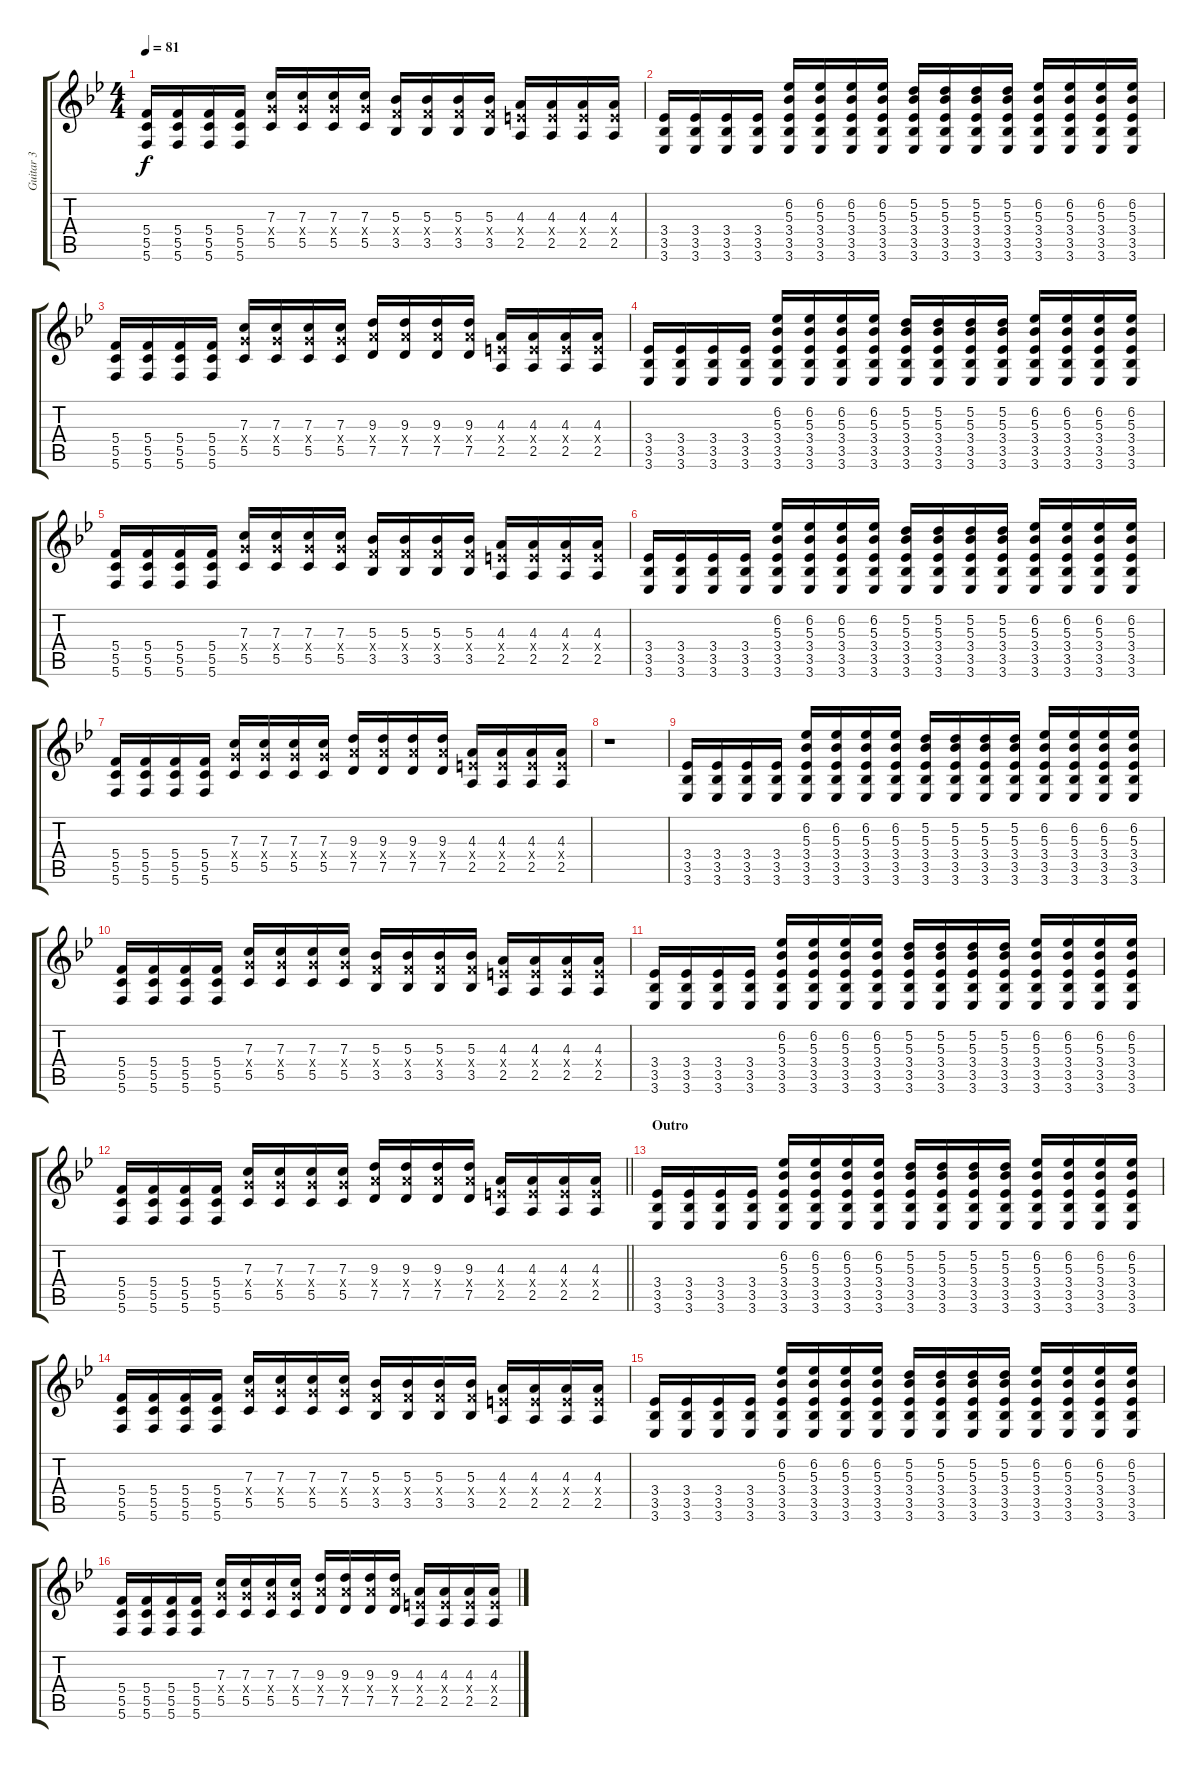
\track ("Guitar 3" "Guitar 3") {instrument distortionguitar}
\staff {score tabs}
\tuning (D4 A3 F3 C3 G2 C2) {hide}
\ts (4 4)
\tempo 81
\clef g2
\ks gminor
(5.4 5.5 5.6).16{dy f} (5.4 5.5 5.6).16 (5.4 5.5 5.6).16 (5.4 5.5 5.6).16 (7.3 7.4{x} 5.5).16 (7.3 7.4{x} 5.5).16 (7.3 7.4{x} 5.5).16 (7.3 7.4{x} 5.5).16 (5.3 5.4{x} 3.5).16 (5.3 5.4{x} 3.5).16 (5.3 5.4{x} 3.5).16 (5.3 5.4{x} 3.5).16 (4.3 4.4{x} 2.5).16 (4.3 4.4{x} 2.5).16 (4.3 4.4{x} 2.5).16 (4.3 4.4{x} 2.5).16 |
(3.4 3.5 3.6).16 (3.4 3.5 3.6).16 (3.4 3.5 3.6).16 (3.4 3.5 3.6).16 (6.2 5.3 3.4 3.5 3.6).16 (6.2 5.3 3.4 3.5 3.6).16 (6.2 5.3 3.4 3.5 3.6).16 (6.2 5.3 3.4 3.5 3.6).16 (5.2 5.3 3.4 3.5 3.6).16 (5.2 5.3 3.4 3.5 3.6).16 (5.2 5.3 3.4 3.5 3.6).16 (5.2 5.3 3.4 3.5 3.6).16 (6.2 5.3 3.4 3.5 3.6).16 (6.2 5.3 3.4 3.5 3.6).16 (6.2 5.3 3.4 3.5 3.6).16 (6.2 5.3 3.4 3.5 3.6).16 |
(5.4 5.5 5.6).16 (5.4 5.5 5.6).16 (5.4 5.5 5.6).16 (5.4 5.5 5.6).16 (7.3 7.4{x} 5.5).16 (7.3 7.4{x} 5.5).16 (7.3 7.4{x} 5.5).16 (7.3 7.4{x} 5.5).16 (9.3 9.4{x} 7.5).16 (9.3 9.4{x} 7.5).16 (9.3 9.4{x} 7.5).16 (9.3 9.4{x} 7.5).16 (4.3 4.4{x} 2.5).16 (4.3 4.4{x} 2.5).16 (4.3 4.4{x} 2.5).16 (4.3 4.4{x} 2.5).16 |
(3.4 3.5 3.6).16 (3.4 3.5 3.6).16 (3.4 3.5 3.6).16 (3.4 3.5 3.6).16 (6.2 5.3 3.4 3.5 3.6).16 (6.2 5.3 3.4 3.5 3.6).16 (6.2 5.3 3.4 3.5 3.6).16 (6.2 5.3 3.4 3.5 3.6).16 (5.2 5.3 3.4 3.5 3.6).16 (5.2 5.3 3.4 3.5 3.6).16 (5.2 5.3 3.4 3.5 3.6).16 (5.2 5.3 3.4 3.5 3.6).16 (6.2 5.3 3.4 3.5 3.6).16 (6.2 5.3 3.4 3.5 3.6).16 (6.2 5.3 3.4 3.5 3.6).16 (6.2 5.3 3.4 3.5 3.6).16 |
(5.4 5.5 5.6).16 (5.4 5.5 5.6).16 (5.4 5.5 5.6).16 (5.4 5.5 5.6).16 (7.3 7.4{x} 5.5).16 (7.3 7.4{x} 5.5).16 (7.3 7.4{x} 5.5).16 (7.3 7.4{x} 5.5).16 (5.3 5.4{x} 3.5).16 (5.3 5.4{x} 3.5).16 (5.3 5.4{x} 3.5).16 (5.3 5.4{x} 3.5).16 (4.3 4.4{x} 2.5).16 (4.3 4.4{x} 2.5).16 (4.3 4.4{x} 2.5).16 (4.3 4.4{x} 2.5).16 |
(3.4 3.5 3.6).16 (3.4 3.5 3.6).16 (3.4 3.5 3.6).16 (3.4 3.5 3.6).16 (6.2 5.3 3.4 3.5 3.6).16 (6.2 5.3 3.4 3.5 3.6).16 (6.2 5.3 3.4 3.5 3.6).16 (6.2 5.3 3.4 3.5 3.6).16 (5.2 5.3 3.4 3.5 3.6).16 (5.2 5.3 3.4 3.5 3.6).16 (5.2 5.3 3.4 3.5 3.6).16 (5.2 5.3 3.4 3.5 3.6).16 (6.2 5.3 3.4 3.5 3.6).16 (6.2 5.3 3.4 3.5 3.6).16 (6.2 5.3 3.4 3.5 3.6).16 (6.2 5.3 3.4 3.5 3.6).16 |
(5.4 5.5 5.6).16 (5.4 5.5 5.6).16 (5.4 5.5 5.6).16 (5.4 5.5 5.6).16 (7.3 7.4{x} 5.5).16 (7.3 7.4{x} 5.5).16 (7.3 7.4{x} 5.5).16 (7.3 7.4{x} 5.5).16 (9.3 9.4{x} 7.5).16 (9.3 9.4{x} 7.5).16 (9.3 9.4{x} 7.5).16 (9.3 9.4{x} 7.5).16 (4.3 4.4{x} 2.5).16 (4.3 4.4{x} 2.5).16 (4.3 4.4{x} 2.5).16 (4.3 4.4{x} 2.5).16 |
r.1 |
(3.4 3.5 3.6).16 (3.4 3.5 3.6).16 (3.4 3.5 3.6).16 (3.4 3.5 3.6).16 (6.2 5.3 3.4 3.5 3.6).16 (6.2 5.3 3.4 3.5 3.6).16 (6.2 5.3 3.4 3.5 3.6).16 (6.2 5.3 3.4 3.5 3.6).16 (5.2 5.3 3.4 3.5 3.6).16 (5.2 5.3 3.4 3.5 3.6).16 (5.2 5.3 3.4 3.5 3.6).16 (5.2 5.3 3.4 3.5 3.6).16 (6.2 5.3 3.4 3.5 3.6).16 (6.2 5.3 3.4 3.5 3.6).16 (6.2 5.3 3.4 3.5 3.6).16 (6.2 5.3 3.4 3.5 3.6).16 |
(5.4 5.5 5.6).16 (5.4 5.5 5.6).16 (5.4 5.5 5.6).16 (5.4 5.5 5.6).16 (7.3 7.4{x} 5.5).16 (7.3 7.4{x} 5.5).16 (7.3 7.4{x} 5.5).16 (7.3 7.4{x} 5.5).16 (5.3 5.4{x} 3.5).16 (5.3 5.4{x} 3.5).16 (5.3 5.4{x} 3.5).16 (5.3 5.4{x} 3.5).16 (4.3 4.4{x} 2.5).16 (4.3 4.4{x} 2.5).16 (4.3 4.4{x} 2.5).16 (4.3 4.4{x} 2.5).16 |
(3.4 3.5 3.6).16 (3.4 3.5 3.6).16 (3.4 3.5 3.6).16 (3.4 3.5 3.6).16 (6.2 5.3 3.4 3.5 3.6).16 (6.2 5.3 3.4 3.5 3.6).16 (6.2 5.3 3.4 3.5 3.6).16 (6.2 5.3 3.4 3.5 3.6).16 (5.2 5.3 3.4 3.5 3.6).16 (5.2 5.3 3.4 3.5 3.6).16 (5.2 5.3 3.4 3.5 3.6).16 (5.2 5.3 3.4 3.5 3.6).16 (6.2 5.3 3.4 3.5 3.6).16 (6.2 5.3 3.4 3.5 3.6).16 (6.2 5.3 3.4 3.5 3.6).16 (6.2 5.3 3.4 3.5 3.6).16 |
\barLineRight lightlight
(5.4 5.5 5.6).16 (5.4 5.5 5.6).16 (5.4 5.5 5.6).16 (5.4 5.5 5.6).16 (7.3 7.4{x} 5.5).16 (7.3 7.4{x} 5.5).16 (7.3 7.4{x} 5.5).16 (7.3 7.4{x} 5.5).16 (9.3 9.4{x} 7.5).16 (9.3 9.4{x} 7.5).16 (9.3 9.4{x} 7.5).16 (9.3 9.4{x} 7.5).16 (4.3 4.4{x} 2.5).16 (4.3 4.4{x} 2.5).16 (4.3 4.4{x} 2.5).16 (4.3 4.4{x} 2.5).16 |
\section ("" "Outro")
(3.4 3.5 3.6).16 (3.4 3.5 3.6).16 (3.4 3.5 3.6).16 (3.4 3.5 3.6).16 (6.2 5.3 3.4 3.5 3.6).16 (6.2 5.3 3.4 3.5 3.6).16 (6.2 5.3 3.4 3.5 3.6).16 (6.2 5.3 3.4 3.5 3.6).16 (5.2 5.3 3.4 3.5 3.6).16 (5.2 5.3 3.4 3.5 3.6).16 (5.2 5.3 3.4 3.5 3.6).16 (5.2 5.3 3.4 3.5 3.6).16 (6.2 5.3 3.4 3.5 3.6).16 (6.2 5.3 3.4 3.5 3.6).16 (6.2 5.3 3.4 3.5 3.6).16 (6.2 5.3 3.4 3.5 3.6).16 |
(5.4 5.5 5.6).16 (5.4 5.5 5.6).16 (5.4 5.5 5.6).16 (5.4 5.5 5.6).16 (7.3 7.4{x} 5.5).16 (7.3 7.4{x} 5.5).16 (7.3 7.4{x} 5.5).16 (7.3 7.4{x} 5.5).16 (5.3 5.4{x} 3.5).16 (5.3 5.4{x} 3.5).16 (5.3 5.4{x} 3.5).16 (5.3 5.4{x} 3.5).16 (4.3 4.4{x} 2.5).16 (4.3 4.4{x} 2.5).16 (4.3 4.4{x} 2.5).16 (4.3 4.4{x} 2.5).16 |
(3.4 3.5 3.6).16 (3.4 3.5 3.6).16 (3.4 3.5 3.6).16 (3.4 3.5 3.6).16 (6.2 5.3 3.4 3.5 3.6).16 (6.2 5.3 3.4 3.5 3.6).16 (6.2 5.3 3.4 3.5 3.6).16 (6.2 5.3 3.4 3.5 3.6).16 (5.2 5.3 3.4 3.5 3.6).16 (5.2 5.3 3.4 3.5 3.6).16 (5.2 5.3 3.4 3.5 3.6).16 (5.2 5.3 3.4 3.5 3.6).16 (6.2 5.3 3.4 3.5 3.6).16 (6.2 5.3 3.4 3.5 3.6).16 (6.2 5.3 3.4 3.5 3.6).16 (6.2 5.3 3.4 3.5 3.6).16 |
(5.4 5.5 5.6).16 (5.4 5.5 5.6).16 (5.4 5.5 5.6).16 (5.4 5.5 5.6).16 (7.3 7.4{x} 5.5).16 (7.3 7.4{x} 5.5).16 (7.3 7.4{x} 5.5).16 (7.3 7.4{x} 5.5).16 (9.3 9.4{x} 7.5).16 (9.3 9.4{x} 7.5).16 (9.3 9.4{x} 7.5).16 (9.3 9.4{x} 7.5).16 (4.3 4.4{x} 2.5).16 (4.3 4.4{x} 2.5).16 (4.3 4.4{x} 2.5).16 (4.3 4.4{x} 2.5).16
